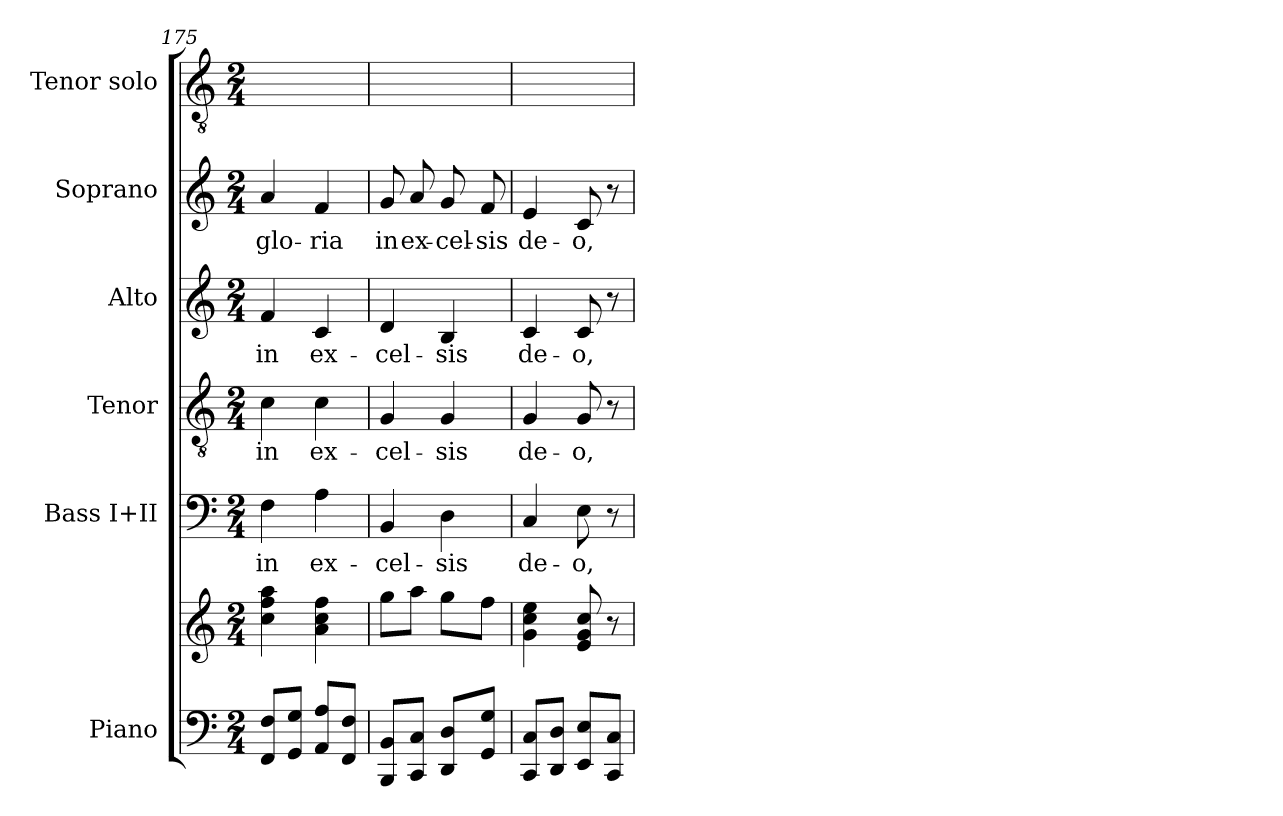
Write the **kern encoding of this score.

**kern	**kern	**kern	**text	**kern	**text	**kern	**text	**kern	**text	**kern
*part6	*part6	*part5	*part5	*part4	*part4	*part3	*part3	*part2	*part2	*part1
*staff7	*staff6	*staff5	*staff5	*staff4	*staff4	*staff3	*staff3	*staff2	*staff2	*staff1
*I"Piano	*	*I"Bass I+II	*	*I"Tenor	*	*I"Alto	*	*I"Soprano	*	*I"Tenor solo
*I'Pno.	*	*I'B.I+II	*	*I'T.	*	*I'A.	*	*I'S.	*	*I'T.s
*clefF4	*clefG2	*clefF4	*	*clefGv2	*	*clefG2	*	*clefG2	*	*clefGv2
*k[]	*k[]	*k[]	*	*k[]	*	*k[]	*	*k[]	*	*k[]
*M2/4	*M2/4	*M2/4	*	*M2/4	*	*M2/4	*	*M2/4	*	*M2/4
=175	=175	=175	=175	=175	=175	=175	=175	=175	=175	=175
8FF/ 8F/L	4cc\ 4ff\ 4aa\	4F\	in	4c\	in	4f/	in	4a/	glo-	2ryy
8GG/ 8G/J	.	.	.	.	.	.	.	.	.	.
8AA/ 8A/L	4a\ 4cc\ 4ff\	4A\	ex-	4c\	ex-	4c/	ex-	4f/	-ria	.
8FF/ 8F/J	.	.	.	.	.	.	.	.	.	.
=176	=176	=176	=176	=176	=176	=176	=176	=176	=176	=176
8BBB/ 8BB/L	8gg\L	4BB/	-cel-	4G/	-cel-	4d/	-cel-	8g/	in	2ryy
8CC/ 8C/J	8aa\J	.	.	.	.	.	.	8a/	ex-	.
8DD/ 8D/L	8gg\L	4D\	-sis	4G/	-sis	4B/	-sis	8g/	-cel-	.
8GG/ 8G/J	8ff\J	.	.	.	.	.	.	8f/	-sis	.
=177	=177	=177	=177	=177	=177	=177	=177	=177	=177	=177
8CC/ 8C/L	4g\ 4cc\ 4ee\	4C/	de-	4G/	de-	4c/	de-	4e/	de-	2ryy
8DD/ 8D/J	.	.	.	.	.	.	.	.	.	.
8EE/ 8E/L	8e/ 8g/ 8cc/	8E\	-o,	8G/	-o,	8c/	-o,	8c/	-o,	.
8CC/ 8C/J	8r	8r	.	8r	.	8r	.	8r	.	.
=	=	=	=	=	=	=	=	=	=	=
*-	*-	*-	*-	*-	*-	*-	*-	*-	*-	*-
